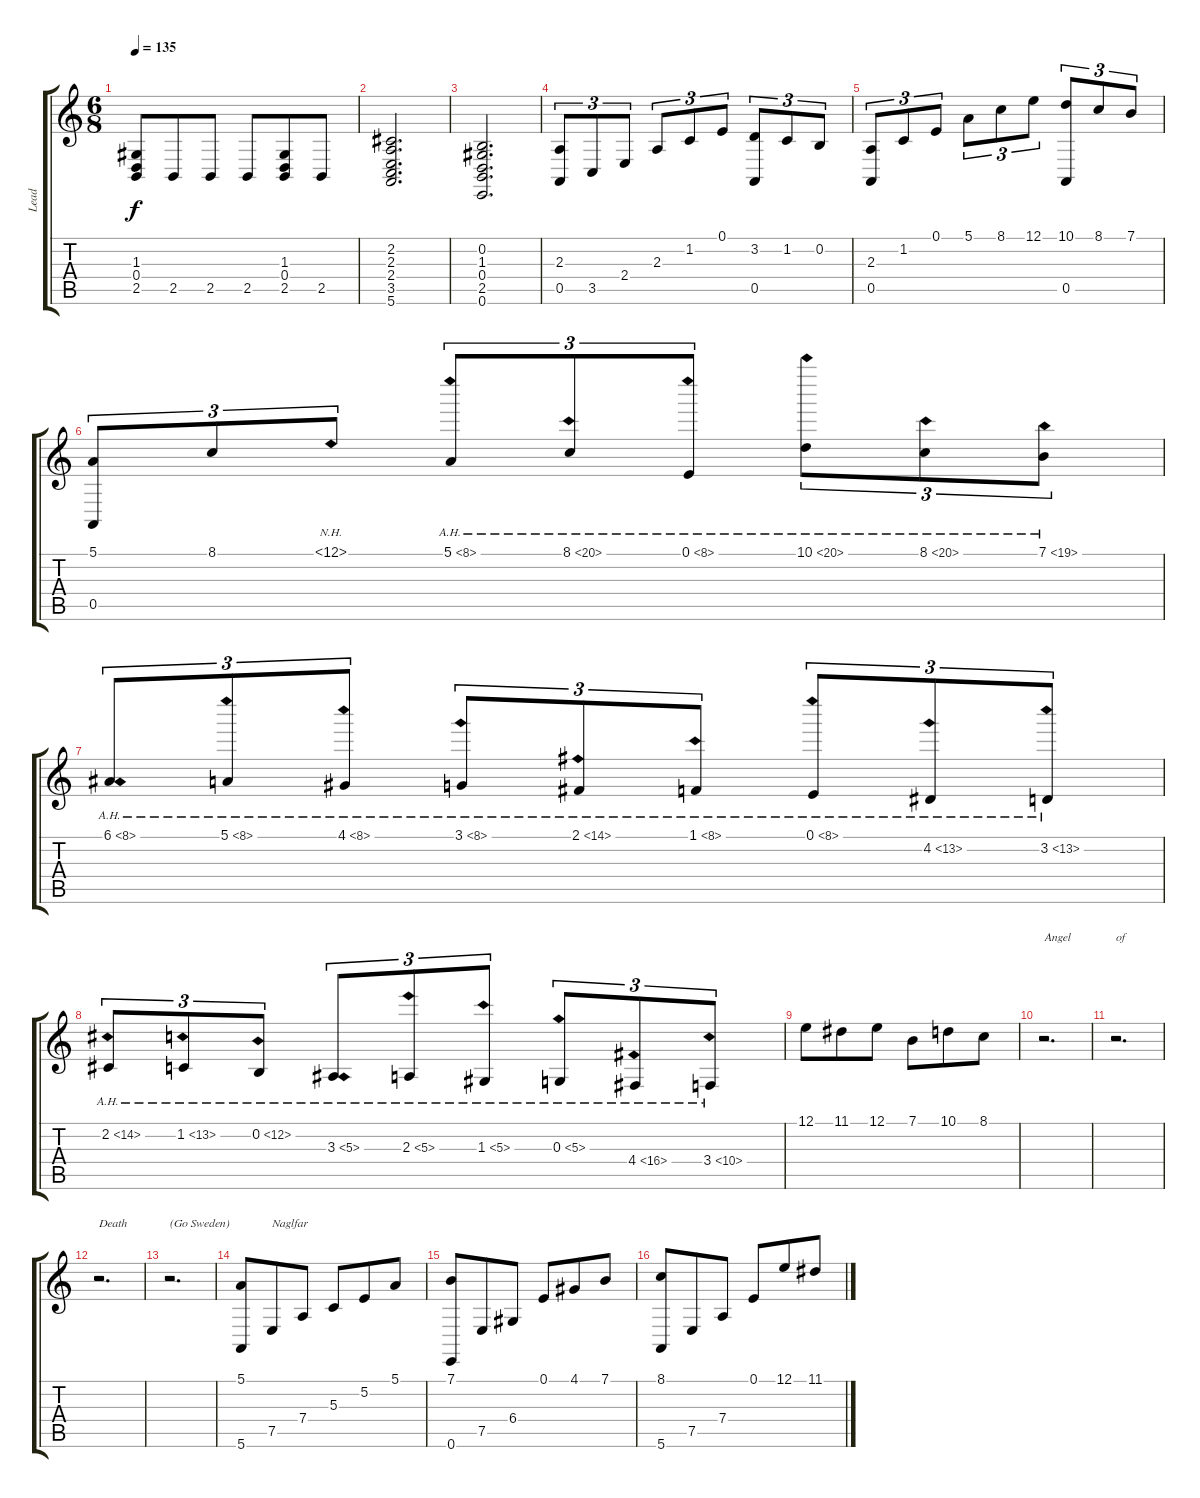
\track ("Lead" "Lead") {solo instrument churchorgan}
\staff {score tabs}
\tuning (E4 B3 G3 D3 A2 E2) {hide}
\ts (6 8)
\tempo 135
\clef g2
\ks c
(1.3 0.4 2.5).8{dy f} 2.5.8 2.5.8 2.5.8 (1.3 0.4 2.5).8 2.5.8 |
(2.2 2.3 2.4 3.5 5.6).2{d} |
(0.2 1.3 0.4 2.5 0.6).2{d} |
(2.3 0.5).8{tu (3 2)} 3.5.8{tu (3 2)} 2.4.8{tu (3 2)} 2.3.8{tu (3 2)} 1.2.8{tu (3 2)} 0.1.8{tu (3 2)} (3.2 0.5).8{tu (3 2)} 1.2.8{tu (3 2)} 0.2.8{tu (3 2)} |
(2.3 0.5).8{tu (3 2)} 1.2.8{tu (3 2)} 0.1.8{tu (3 2)} 5.1.8{tu (3 2)} 8.1.8{tu (3 2)} 12.1.8{tu (3 2)} (10.1 0.5).8{tu (3 2)} 8.1.8{tu (3 2)} 7.1.8{tu (3 2)} |
(5.1 0.5).8{tu (3 2)} 8.1.8{tu (3 2)} 12.1{nh}.8{tu (3 2)} 5.1{ah 3}.8{tu (3 2)} 8.1{ah 12}.8{tu (3 2)} 0.1{ah 8}.8{tu (3 2)} 10.1{ah 10}.8{tu (3 2)} 8.1{ah 12}.8{tu (3 2)} 7.1{ah 12}.8{tu (3 2)} |
6.1{ah 2}.8{tu (3 2)} 5.1{ah 3}.8{tu (3 2)} 4.1{ah 4}.8{tu (3 2)} 3.1{ah 5}.8{tu (3 2)} 2.1{ah 12}.8{tu (3 2)} 1.1{ah 7}.8{tu (3 2)} 0.1{ah 8}.8{tu (3 2)} 4.2{ah 9}.8{tu (3 2)} 3.2{ah 10}.8{tu (3 2)} |
2.2{ah 12}.8{tu (3 2)} 1.2{ah 12}.8{tu (3 2)} 0.2{ah 12}.8{tu (3 2)} 3.3{ah 2}.8{tu (3 2)} 2.3{ah 3}.8{tu (3 2)} 1.3{ah 4}.8{tu (3 2)} 0.3{ah 5}.8{tu (3 2)} 4.4{ah 12}.8{tu (3 2)} 3.4{ah 7}.8{tu (3 2)} |
12.1.8 11.1.8 12.1.8 7.1.8 10.1.8 8.1.8 |
r.2{d txt "Angel"} |
r.2{d txt "of"} |
r.2{d txt "Death"} |
r.2{d txt "(Go Sweden)"} |
(5.1 5.6).8 7.5.8{txt "Naglfar"} 7.4.8 5.3.8 5.2.8 5.1.8 |
(7.1 0.6).8 7.5.8 6.4.8 0.1.8 4.1.8 7.1.8 |
(8.1 5.6).8 7.5.8 7.4.8 0.1.8 12.1.8 11.1.8
